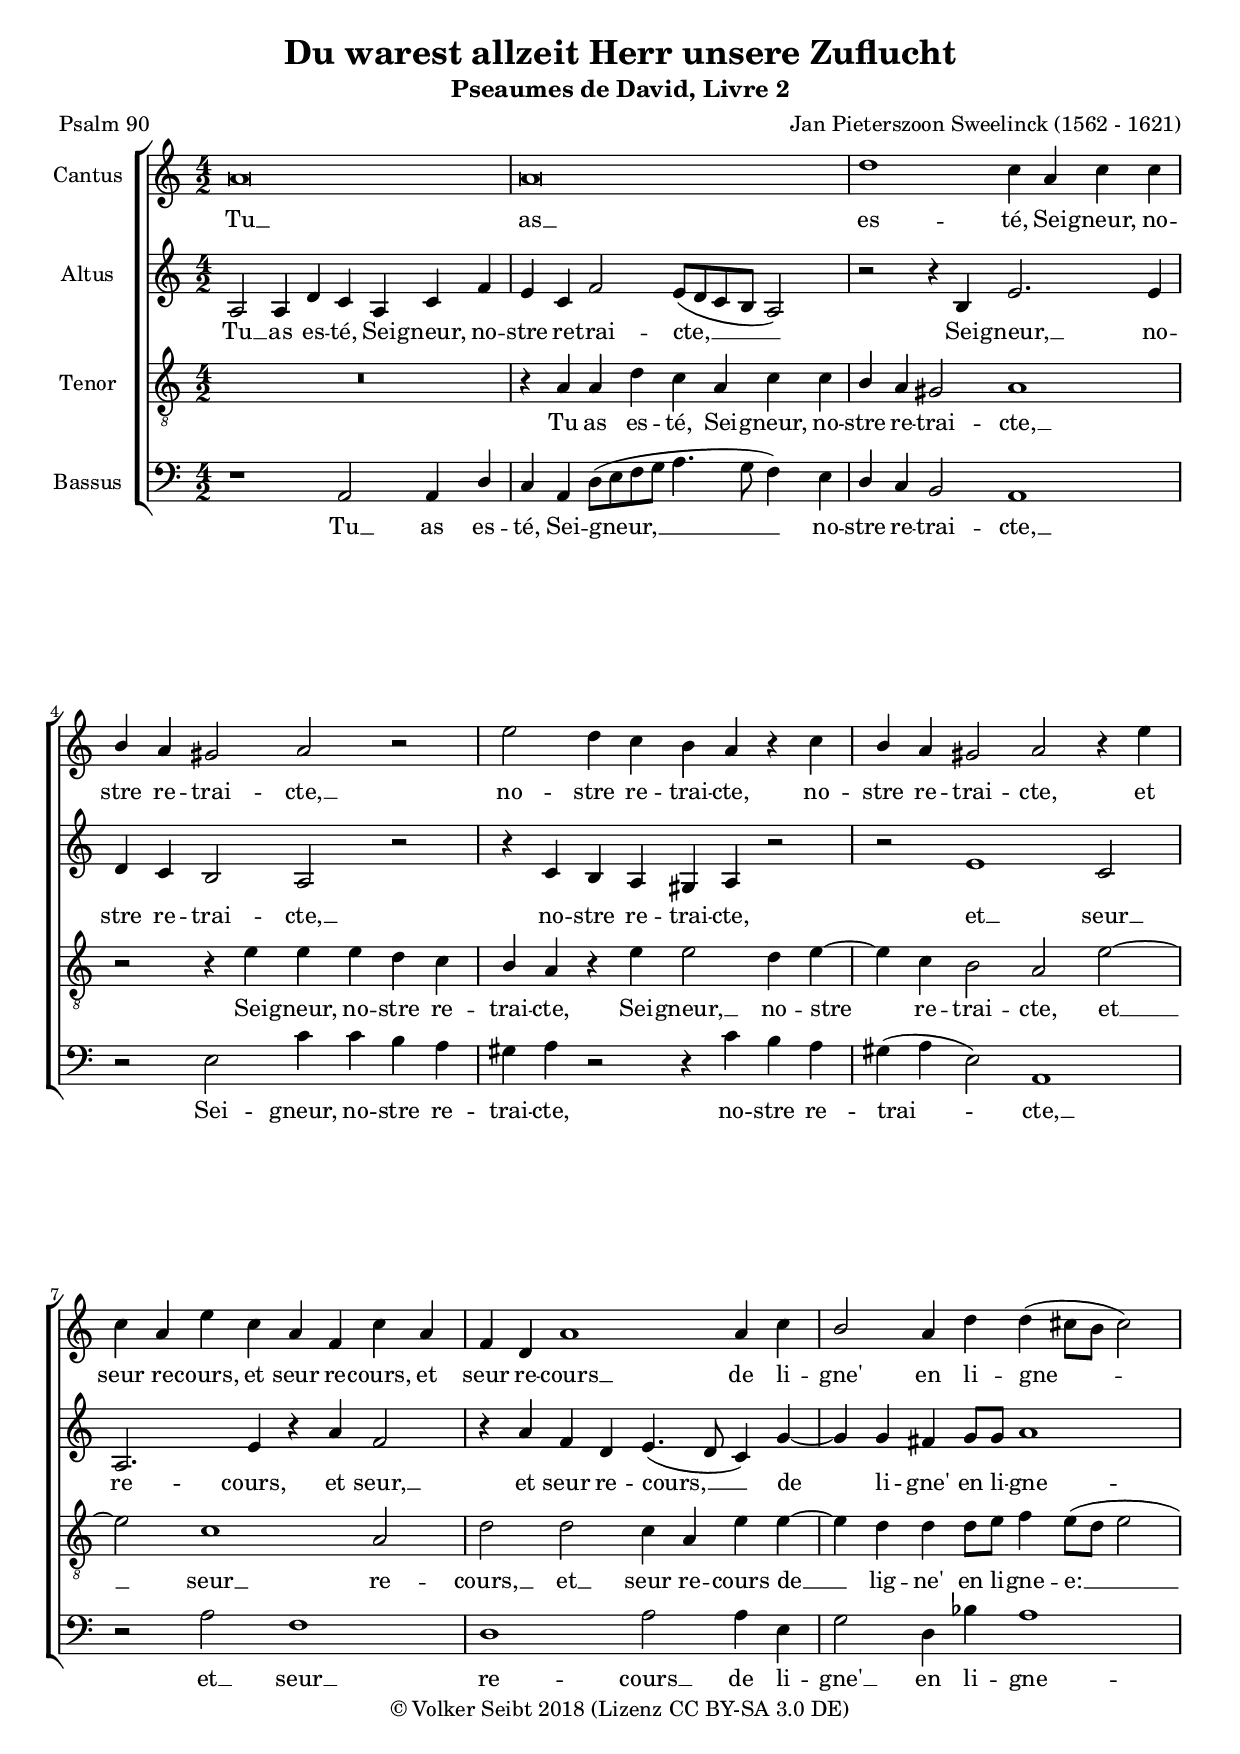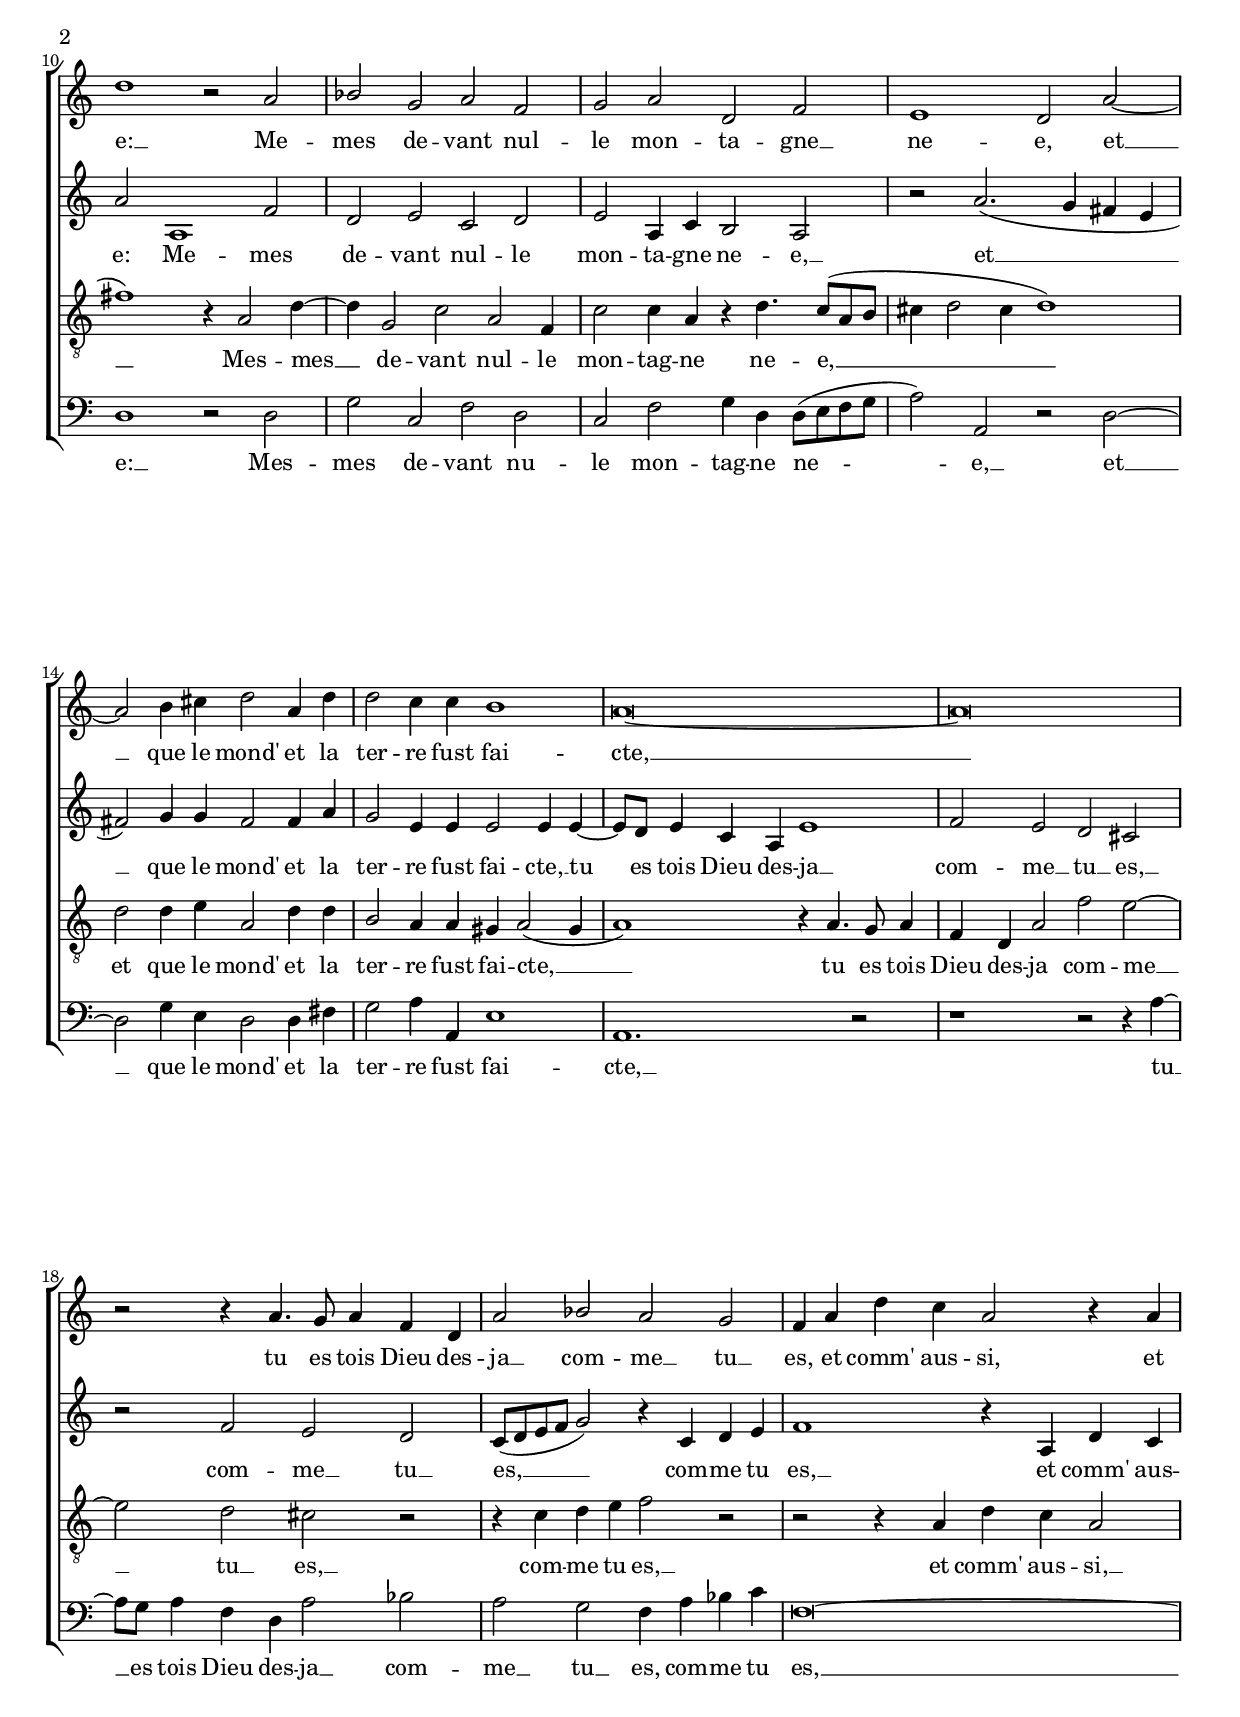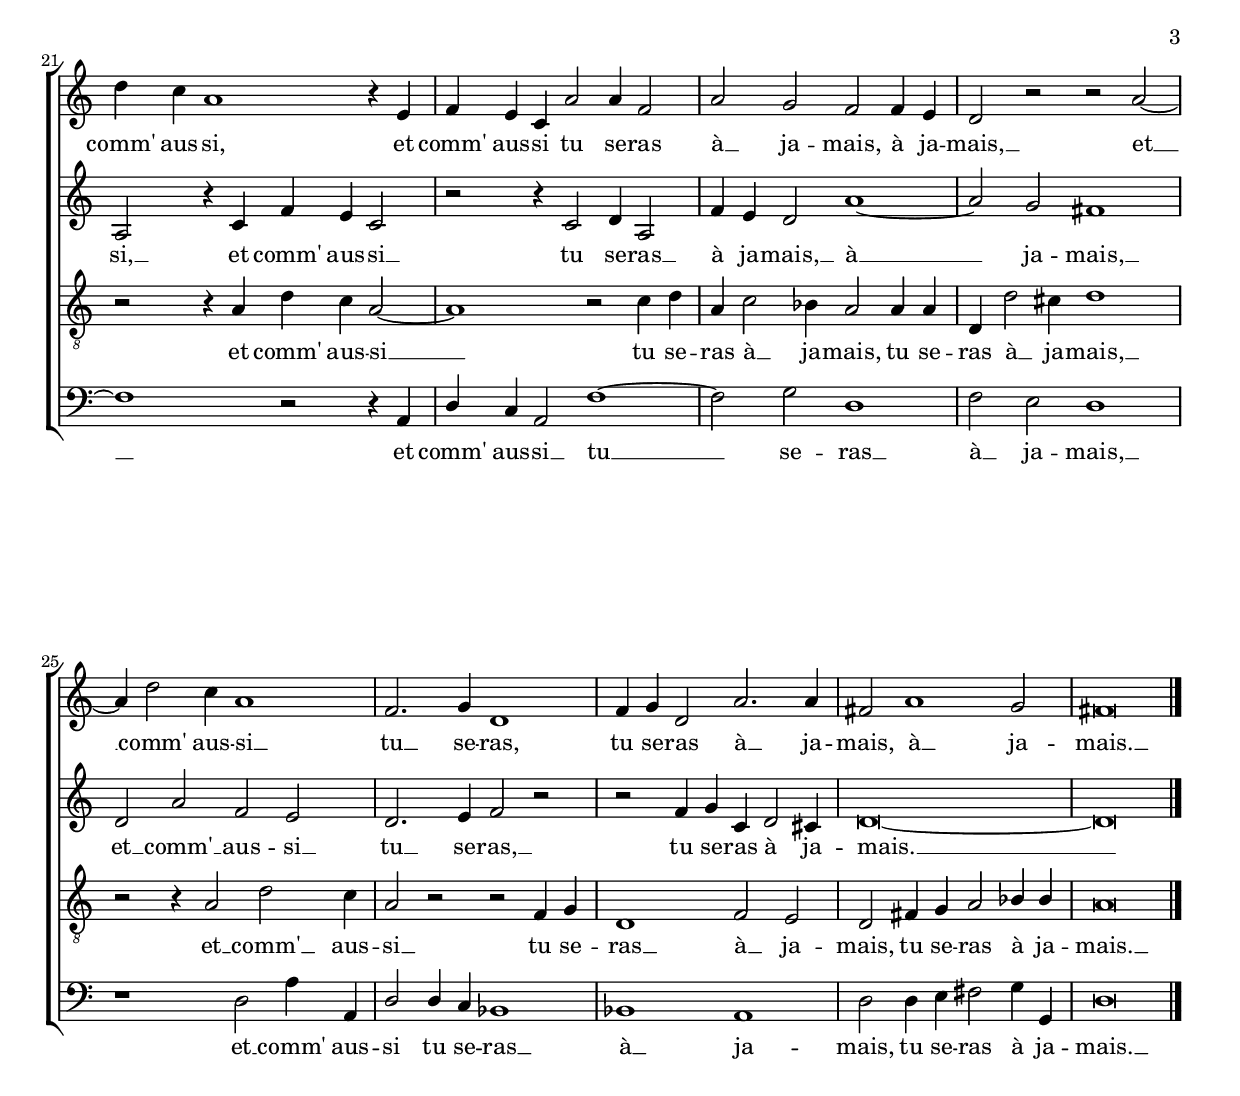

\version "2.18.2"
% automatically converted by musicxml2ly from Du_warest_allzeit_Herr_unsere_Zuflucht.xml

%% additional definitions required by the score:
\language "deutsch"

#(set-global-staff-size 18.5)

\paper {
	#(set-paper-size "a4")
%	indent = 0
%	system-system-spacing #'basic-distance = #24
}

%
\layout {
  \context {
    \Voice
    \consists "Melody_engraver"
    \override Stem #'neutral-direction = #'()
  }
}

\header {
    encodingsoftware = "MuseScore 2.0.2"
    encodingdate = "2018-11-04"
    composer = "Jan Pieterszoon Sweelinck (1562 - 1621)"
    title = "Du warest allzeit Herr unsere Zuflucht"
    subtitle = "Pseaumes de David, Livre 2"
%    subsubtitle = ""
%    opus = ""
    poet = "Psalm 90"
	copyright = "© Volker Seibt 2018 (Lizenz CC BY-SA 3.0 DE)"
	% Voreingestellte LilyPond-Tagline entfernen
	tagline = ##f
}

Cantus =  \relative a' {
    \clef "treble" \key c \major \time 4/2 a\breve
    | % 2
    a\breve | % 3
    d1 c4 a4 c4 c4 | % 4
    h4 a4 gis2 a2 r2 | % 5
    e'2 d4 c4 h4 a4 r4 c4 | % 6
    h4 a4 gis2 a2 r4 e'4 | % 7
    c4 a4 e'4 c4 a4 f4 c'4 a4 | % 8
    f4 d4 a'1 a4 c4 | % 9
    h2 a4 d4 d4 (cis8 h8 cis2) | \barNumberCheck #10
    d1 r2 a2 | % 11
    b2 g2 a2 f2 | % 12
    g2 a2 d,2 f2 | % 13
    e1 d2 a'2 ~ | % 14
    a2 h4 cis4 d2 a4 d4 | % 15
    d2 c4 c4 h1 | % 16
    a\breve ~ | % 17
    a\breve | % 18
    r2 r4 a4. g8 a4 f4 d4 | % 19
    a'2 b2 a2 g2 | \barNumberCheck #20
    f4 a4 d4 c4 a2 r4 a4 | % 21
    d4 c4 a1 r4 e4 | % 22
    f4 e4 c4 a'2 a4 f2 | % 23
    a2 g2 f2 f4 e4 | % 24
    d2 r2 r2 a'2 ~ | % 25
    a4 d2 c4 a1 | % 26
    f2. g4 d1 | % 27
    f4 g4 d2 a'2. a4 | % 28
    fis2 a1 g2 | % 29
    fis\breve \bar "|."
}

CantusLyrics = \lyricmode {
	Tu __ as __ es -- té, Sei -- gneur, no -- stre re -- trai -- cte, __
	no -- stre re -- trai -- cte, no -- stre re -- trai -- cte,
	et seur re -- cours, et seur re -- cours, et seur re -- cours __
	de li -- gne' en li -- gne -- e: __
	Me -- mes de -- vant nul -- le mon -- ta -- gne __ ne -- e,
	et __ que le mond' et la ter -- re fust fai -- cte, __
	tu es tois Dieu des -- ja __ com -- me __ tu __ es,
	et comm' aus -- si, et comm' aus -- si, et comm' aus -- si
	tu se -- ras à __ ja -- mais, à ja -- mais, __
	et __ comm' aus -- si __ tu __ se -- ras, tu se -- ras à __ ja -- mais, à __ ja -- mais. __
}

Altus =  \relative a {
    \clef "treble" \key c \major \time 4/2 a2 a4 d4
    c4 a4 c4 f4 | % 2
    e4 c4 f2 e8 (d8 c8 h8 a2) | % 3
    r2 r4 h4 e2. e4 | % 4
    d4 c4 h2 a2 r2 | % 5
    r4 c4 h4 a4 gis4 a4 r2 | % 6
    r2 e'1 c2 | % 7
    a2. e'4 r4 a4 f2 | % 8
    r4 a4 f4 d4 e4. (d8 c4) g'4 ~ | % 9
    g4 g4 fis4 g8 g8 a1 | \barNumberCheck #10
    a2 a,1 f'2 | % 11
    d2 e2 c2 d2 | % 12
    e2 a,4 c4 h2 a2 | % 13
    r2 a'2. (g4 fis4 e4 | % 14
    fis2) g4 g4 fis2 fis4 a4 | % 15
    g2 e4 e4 e2 e4 e4 ~ | % 16
    e8 d8 e4 c4 a4 e'1 | % 17
    f2 e2 d2 cis2 | % 18
    r2 f2 e2 d2 | % 19
    c8 (d8 e8 f8 g2) r4 c,4 d4 e4 | \barNumberCheck #20
    f1 r4 a,4 d4 c4 | % 21
    a2 r4 c4 f4 e4 c2 | % 22
    r2 r4 c2 d4 a2 | % 23
    f'4 e4 d2 a'1 ~ | % 24
    a2 g2 fis1 | % 25
    d2 a'2 f2 e2 | % 26
    d2. e4 f2 r2 | % 27
    r2 f4 g4 c,4 d2 cis4 | % 28
    d\breve ~ | % 29
    d\breve \bar "|."
}

AltusLyrics = \lyricmode {
	Tu __ as es -- té, Sei -- gneur, no -- stre re -- trai -- cte, __
	Sei -- gneur, __ no -- stre re -- trai -- cte, __ no -- stre re -- trai -- cte,
	et __ seur __ re -- cours, et seur, __ et seur re -- cours, __
	de li -- gne' en li -- gne -- e:
	Me -- mes de -- vant nul -- le mon -- ta -- gne ne -- e, __
	et __ que le mond' et la ter -- re fust fai -- cte, __
	tu es tois Dieu des -- ja __ com -- me __ tu __ es, __
	com -- me __ tu __ es, __ com -- me tu es, __ et comm' aus -- si, __
	et comm' aus -- si __ tu se -- ras __ à ja -- mais, __ à __ ja -- mais, __
	et __ comm' __ aus -- si __ tu __ se -- ras, __ tu se -- ras à ja -- mais. __
}

Tenor =  \relative a {
    \clef "treble_8" \key c \major \time 4/2 R1*2 | % 2
    r4 a4 a4 d4 c4 a4 c4 c4 | % 3
    h4 a4 gis2 a1 | % 4
    r2 r4 e'4 e4 e4 d4 c4 | % 5
    h4 a4 r4 e'4 e2 d4 e4 ~ | % 6
    e4 c4 h2 a2 e'2 ~ | % 7
    e2 c1 a2 | % 8
    d2 d2 c4 a4 e'4 e4 ~ | % 9
    e4 d4 d4 d8 e8 f4 e8 (d8 e2 | \barNumberCheck #10
    fis1) r4 a,2 d4 ~ | % 11
    d4 g,2 c2 a2 f4 | % 12
    c'2 c4 a4 r4 d4. c8 (a8 h8 | % 13
    cis4 d2 cis4 d1) | % 14
    d2 d4 e4 a,2 d4 d4 | % 15
    h2 a4 a4 gis4 a2 (gis4 | % 16
    a1) r4 a4. g8 a4 | % 17
    f4 d4 a'2 f'2 e2 ~ | % 18
    e2 d2 cis2 r2 | % 19
    r4 c4 d4 e4 f2 r2 | \barNumberCheck #20
    r2 r4 a,4 d4 c4 a2 | % 21
    r2 r4 a4 d4 c4 a2 ~ | % 22
    a1 r2 c4 d4 | % 23
    a4 c2 b4 a2 a4 a4 | % 24
    d,4 d'2 cis4 d1 | % 25
    r2 r4 a2 d2 c4 | % 26
    a2 r2 r2 f4 g4 | % 27
    d1 f2 e2 | % 28
    d2 fis4 g4 a2 b4 b4 | % 29
    a\breve \bar "|."
}

TenorLyrics = \lyricmode {
	Tu as es -- té, Sei -- gneur, no -- stre re -- trai -- cte, __
	Sei -- gneur, no -- stre re -- trai -- cte, Sei -- gneur, __ no -- stre re -- trai -- cte,
	et __ seur __ re -- cours, __ et __ seur re -- cours de __ lig -- ne' en li -- gne -- e: __
	Mes -- mes __ de -- vant nul -- le mon -- tag -- ne ne -- e, __
	et que le mond' et la ter -- re fust fai -- cte, __
	tu es tois Dieu des -- ja com -- me __ tu __ es, __ com -- me tu es, __
	et comm' aus -- si, __ et comm' aus -- si __ tu se -- ras à __ ja -- mais,
	tu se -- ras à __ ja -- mais, __
	et __  comm' __ aus -- si __ tu se -- ras __ à __ ja -- mais, tu se -- ras à ja -- mais. __
}

Bassus =  \relative a, {
    \clef "bass" \key c \major \time 4/2 r1 a2 a4 d4
    | % 2
    c4 a4 d8 (e8 f8 g8 a4. g8 f4) e4 | % 3
    d4 c4 h2 a1 | % 4
    r2 e'2 c'4 c4 h4 a4 | % 5
    gis4 a4 r2 r4 c4 h4 a4 | % 6
    gis4 (a4 e2) a,1 | % 7
    r2 a'2 f1 | % 8
    d1 a'2 a4 e4 | % 9
    g2 d4 b'4 a1 | \barNumberCheck #10
    d,1 r2 d2 | % 11
    g2 c,2 f2 d2 | % 12
    c2 f2 g4 d4 d8 (e8 f8 g8 | % 13
    a2) a,2 r2 d2 ~ | % 14
    d2 g4 e4 d2 d4 fis4 | % 15
    g2 a4 a,4 e'1 | % 16
    a,1. r2 | % 17
    r1 r2 r4 a'4 ~ | % 18
    a8 g8 a4 f4 d4 a'2 b2 | % 19
    a2 g2 f4 a4 b4 c4 | \barNumberCheck #20
    f,\breve ~ | % 21
    f1 r2 r4 a,4 | % 22
    d4 c4 a2 f'1 ~ | % 23
    f2 g2 d1 | % 24
    f2 e2 d1 | % 25
    r1 d2 a'4 a,4 | % 26
    d2 d4 c4 b1 | % 27
    b1 a1 | % 28
    d2 d4 e4 fis2 g4 g,4 | % 29
    d'\breve \bar "|."
}

BassusLyrics = \lyricmode {
	Tu __ as es -- té, Sei -- gneur, __ no -- stre re -- trai -- cte, __
	Sei -- gneur, no -- stre re -- trai -- cte, no -- stre re -- trai -- cte, __
	et __ seur __ re -- cours __ de li -- gne' __ en li -- gne -- e: __
	Mes -- mes de -- vant nu -- le mon -- tag -- ne ne -- e, __
	et __ que le mond' et la ter -- re fust fai -- cte, __
	tu __ es tois Dieu des -- ja __ com -- me __ tu __ es,
	com -- me tu es, __
	et comm' aus -- si __ tu __ se -- ras __ à __ ja -- mais, __
	et __ comm' aus -- si tu se -- ras __ à __ ja -- mais,
	tu se -- ras à ja -- mais. __
}

% The score definition
\score {
    \new ChoirStaff
    	<<

			\new Staff \with {
				instrumentName = "Cantus"
			} { \Cantus }
			\addlyrics { \CantusLyrics }

			\new Staff \with {
				instrumentName = "Altus"
			} { \Altus }
			\addlyrics { \AltusLyrics }

			\new Staff \with {
				instrumentName = "Tenor"
			} { \Tenor }
			\addlyrics { \TenorLyrics }

			\new Staff \with {
				instrumentName = "Bassus"
			} { \Bassus }
			\addlyrics { \BassusLyrics }

        >>
    \layout {}
    \midi {}
    }

